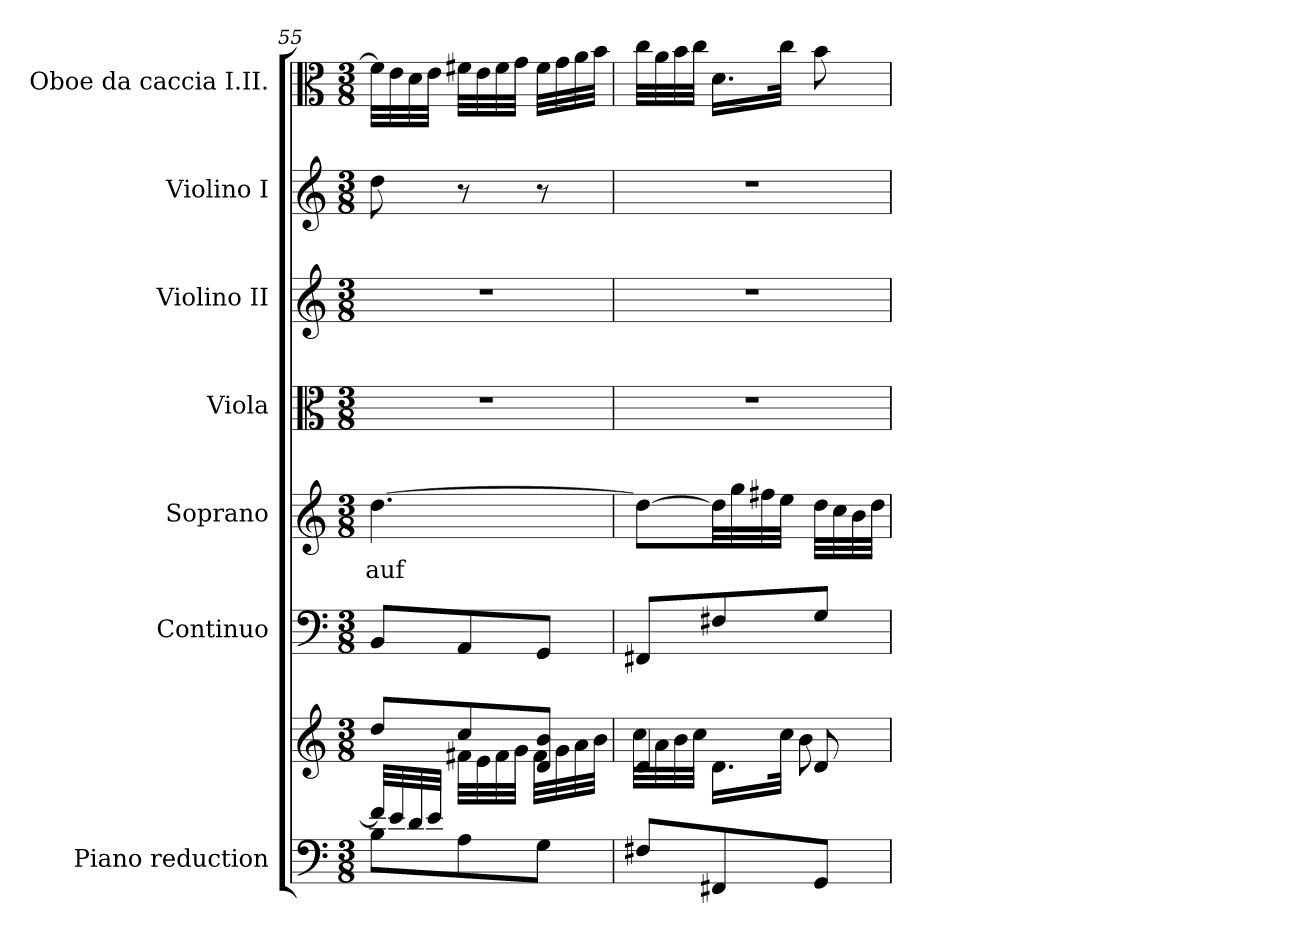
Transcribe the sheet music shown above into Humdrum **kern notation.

**kern	**kern	**kern	**kern	**text	**kern	**kern	**kern	**kern
*part7	*part7	*part6	*part5	*part5	*part4	*part3	*part2	*part1
*staff8	*staff7	*staff6	*staff5	*staff5	*staff4	*staff3	*staff2	*staff1
*I"Piano reduction	*	*I"Continuo	*I"Soprano	*	*I"Viola	*I"Violino II	*I"Violino I	*I"Oboe da caccia I.II.
*I'Pno	*	*	*	*	*I'Vla	*I'Vln	*I'Vln	*I'Ob
*clefF4	*clefG2	*clefF4	*clefG2	*	*clefC3	*clefG2	*clefG2	*clefC3
*k[]	*k[]	*k[]	*k[]	*	*k[]	*k[]	*k[]	*k[]
*M3/8	*M3/8	*M3/8	*M3/8	*	*M3/8	*M3/8	*M3/8	*M3/8
=55	=55	=55	=55	=55	=55	=55	=55	=55
*^	*^	*	*	*	*	*	*	*
!	!	!	!	!	!	!LO:LY:b	!	!	!	!
32f#/LLL]	8B\L	8dd/L	8ryy	8BB/L	[4.dd\	-auf	4.r	4.r	8dd\	32f#\LLL]
32e/	.	.	.	.	.	.	.	.	.	32e\
32d/	.	.	.	.	.	.	.	.	.	32d\
32e/JJJ	.	.	.	.	.	.	.	.	.	32e\JJJ
4ryy	8A\	8cc/	32f#X\LLL	8AA/	.	.	.	.	8r	32f#X\LLL
.	.	.	32e\	.	.	.	.	.	.	32e\
.	.	.	32f#\	.	.	.	.	.	.	32f#\
.	.	.	32g\JJJ	.	.	.	.	.	.	32g\JJJ
.	8G\J	8d/ 8b/J	32f#\LLL	8GG/J	.	.	.	.	8r	32f#\LLL
.	.	.	32g\	.	.	.	.	.	.	32g\
.	.	.	32a\	.	.	.	.	.	.	32a\
.	.	.	32b\JJJ	.	.	.	.	.	.	32b\JJJ
*v	*v	*	*	*	*	*	*	*	*	*
!!LO:LB:g=z
=56	=56	=56	=56	=56	=56	=56	=56	=56	=56
8F#X/L	4d/	32cc\LLL	8FF#X/L	8dd\L_	.	4.r	4.r	4.r	32cc\LLL
.	.	32a\	.	.	.	.	.	.	32a\
.	.	32b\	.	.	.	.	.	.	32b\
.	.	32cc\JJJ	.	.	.	.	.	.	32cc\JJJ
8FF#X/	.	16.d\LL	8F#X/	32dd\LL]	.	.	.	.	16.d\LL
.	.	.	.	32gg\	.	.	.	.	.
.	.	.	.	32ff#X\	.	.	.	.	.
.	.	32cc\JJk	.	32ee\JJJ	.	.	.	.	32cc\JJk
8GG/J	8d/	8b\	8G/J	32dd\LLL	.	.	.	.	8b\
.	.	.	.	32cc\	.	.	.	.	.
.	.	.	.	32b\	.	.	.	.	.
.	.	.	.	32dd\JJJ	.	.	.	.	.
*	*v	*v	*	*	*	*	*	*	*
=	=	=	=	=	=	=	=	=
*-	*-	*-	*-	*-	*-	*-	*-	*-
